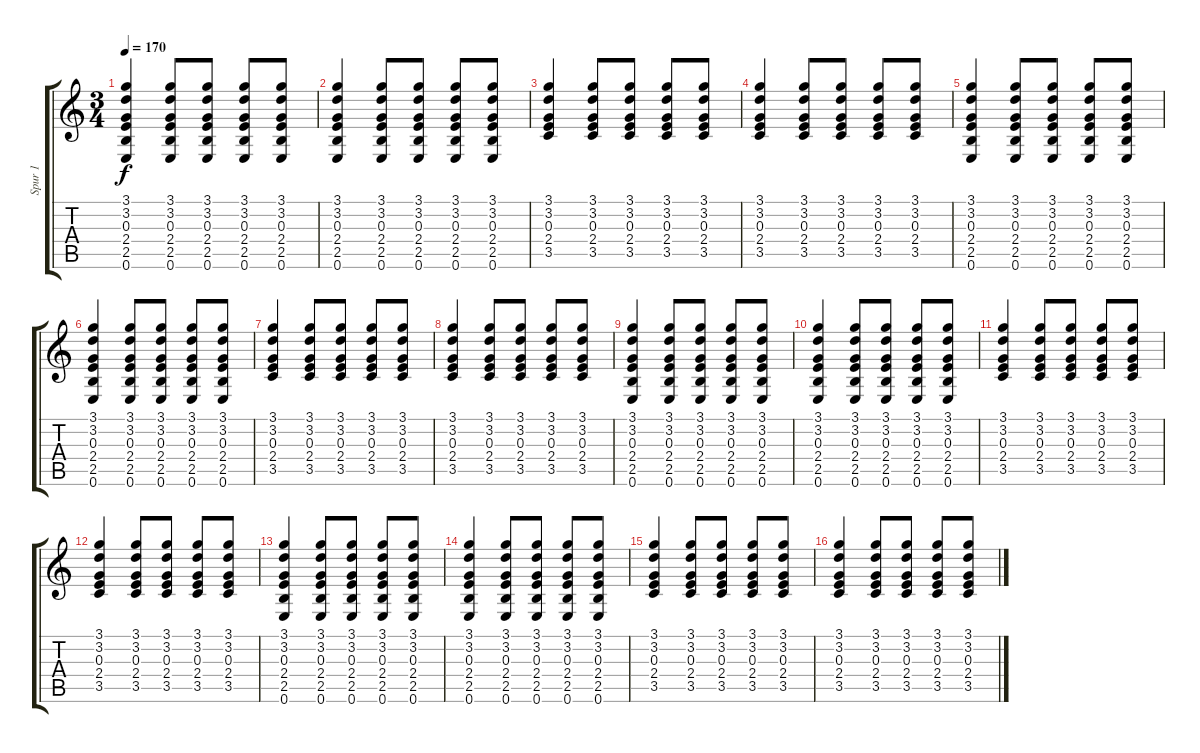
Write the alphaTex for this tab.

\track ("Spur 1" "Spur 1") {instrument acousticguitarsteel}
\staff {score tabs}
\tuning (E4 B3 G3 D3 A2 E2) {hide}
\ts (3 4)
\tempo 170
\clef g2
\ks c
(3.1 3.2 0.3 2.4 2.5 0.6).4{dy f} (3.1 3.2 0.3 2.4 2.5 0.6).8 (3.1 3.2 0.3 2.4 2.5 0.6).8 (3.1 3.2 0.3 2.4 2.5 0.6).8 (3.1 3.2 0.3 2.4 2.5 0.6).8 |
(3.1 3.2 0.3 2.4 2.5 0.6).4 (3.1 3.2 0.3 2.4 2.5 0.6).8 (3.1 3.2 0.3 2.4 2.5 0.6).8 (3.1 3.2 0.3 2.4 2.5 0.6).8 (3.1 3.2 0.3 2.4 2.5 0.6).8 |
(3.1 3.2 0.3 2.4 3.5).4 (3.1 3.2 0.3 2.4 3.5).8 (3.1 3.2 0.3 2.4 3.5).8 (3.1 3.2 0.3 2.4 3.5).8 (3.1 3.2 0.3 2.4 3.5).8 |
(3.1 3.2 0.3 2.4 3.5).4 (3.1 3.2 0.3 2.4 3.5).8 (3.1 3.2 0.3 2.4 3.5).8 (3.1 3.2 0.3 2.4 3.5).8 (3.1 3.2 0.3 2.4 3.5).8 |
(3.1 3.2 0.3 2.4 2.5 0.6).4 (3.1 3.2 0.3 2.4 2.5 0.6).8 (3.1 3.2 0.3 2.4 2.5 0.6).8 (3.1 3.2 0.3 2.4 2.5 0.6).8 (3.1 3.2 0.3 2.4 2.5 0.6).8 |
(3.1 3.2 0.3 2.4 2.5 0.6).4 (3.1 3.2 0.3 2.4 2.5 0.6).8 (3.1 3.2 0.3 2.4 2.5 0.6).8 (3.1 3.2 0.3 2.4 2.5 0.6).8 (3.1 3.2 0.3 2.4 2.5 0.6).8 |
(3.1 3.2 0.3 2.4 3.5).4 (3.1 3.2 0.3 2.4 3.5).8 (3.1 3.2 0.3 2.4 3.5).8 (3.1 3.2 0.3 2.4 3.5).8 (3.1 3.2 0.3 2.4 3.5).8 |
(3.1 3.2 0.3 2.4 3.5).4 (3.1 3.2 0.3 2.4 3.5).8 (3.1 3.2 0.3 2.4 3.5).8 (3.1 3.2 0.3 2.4 3.5).8 (3.1 3.2 0.3 2.4 3.5).8 |
(3.1 3.2 0.3 2.4 2.5 0.6).4 (3.1 3.2 0.3 2.4 2.5 0.6).8 (3.1 3.2 0.3 2.4 2.5 0.6).8 (3.1 3.2 0.3 2.4 2.5 0.6).8 (3.1 3.2 0.3 2.4 2.5 0.6).8 |
(3.1 3.2 0.3 2.4 2.5 0.6).4 (3.1 3.2 0.3 2.4 2.5 0.6).8 (3.1 3.2 0.3 2.4 2.5 0.6).8 (3.1 3.2 0.3 2.4 2.5 0.6).8 (3.1 3.2 0.3 2.4 2.5 0.6).8 |
(3.1 3.2 0.3 2.4 3.5).4 (3.1 3.2 0.3 2.4 3.5).8 (3.1 3.2 0.3 2.4 3.5).8 (3.1 3.2 0.3 2.4 3.5).8 (3.1 3.2 0.3 2.4 3.5).8 |
(3.1 3.2 0.3 2.4 3.5).4 (3.1 3.2 0.3 2.4 3.5).8 (3.1 3.2 0.3 2.4 3.5).8 (3.1 3.2 0.3 2.4 3.5).8 (3.1 3.2 0.3 2.4 3.5).8 |
(3.1 3.2 0.3 2.4 2.5 0.6).4 (3.1 3.2 0.3 2.4 2.5 0.6).8 (3.1 3.2 0.3 2.4 2.5 0.6).8 (3.1 3.2 0.3 2.4 2.5 0.6).8 (3.1 3.2 0.3 2.4 2.5 0.6).8 |
(3.1 3.2 0.3 2.4 2.5 0.6).4 (3.1 3.2 0.3 2.4 2.5 0.6).8 (3.1 3.2 0.3 2.4 2.5 0.6).8 (3.1 3.2 0.3 2.4 2.5 0.6).8 (3.1 3.2 0.3 2.4 2.5 0.6).8 |
(3.1 3.2 0.3 2.4 3.5).4 (3.1 3.2 0.3 2.4 3.5).8 (3.1 3.2 0.3 2.4 3.5).8 (3.1 3.2 0.3 2.4 3.5).8 (3.1 3.2 0.3 2.4 3.5).8 |
(3.1 3.2 0.3 2.4 3.5).4 (3.1 3.2 0.3 2.4 3.5).8 (3.1 3.2 0.3 2.4 3.5).8 (3.1 3.2 0.3 2.4 3.5).8 (3.1 3.2 0.3 2.4 3.5).8
